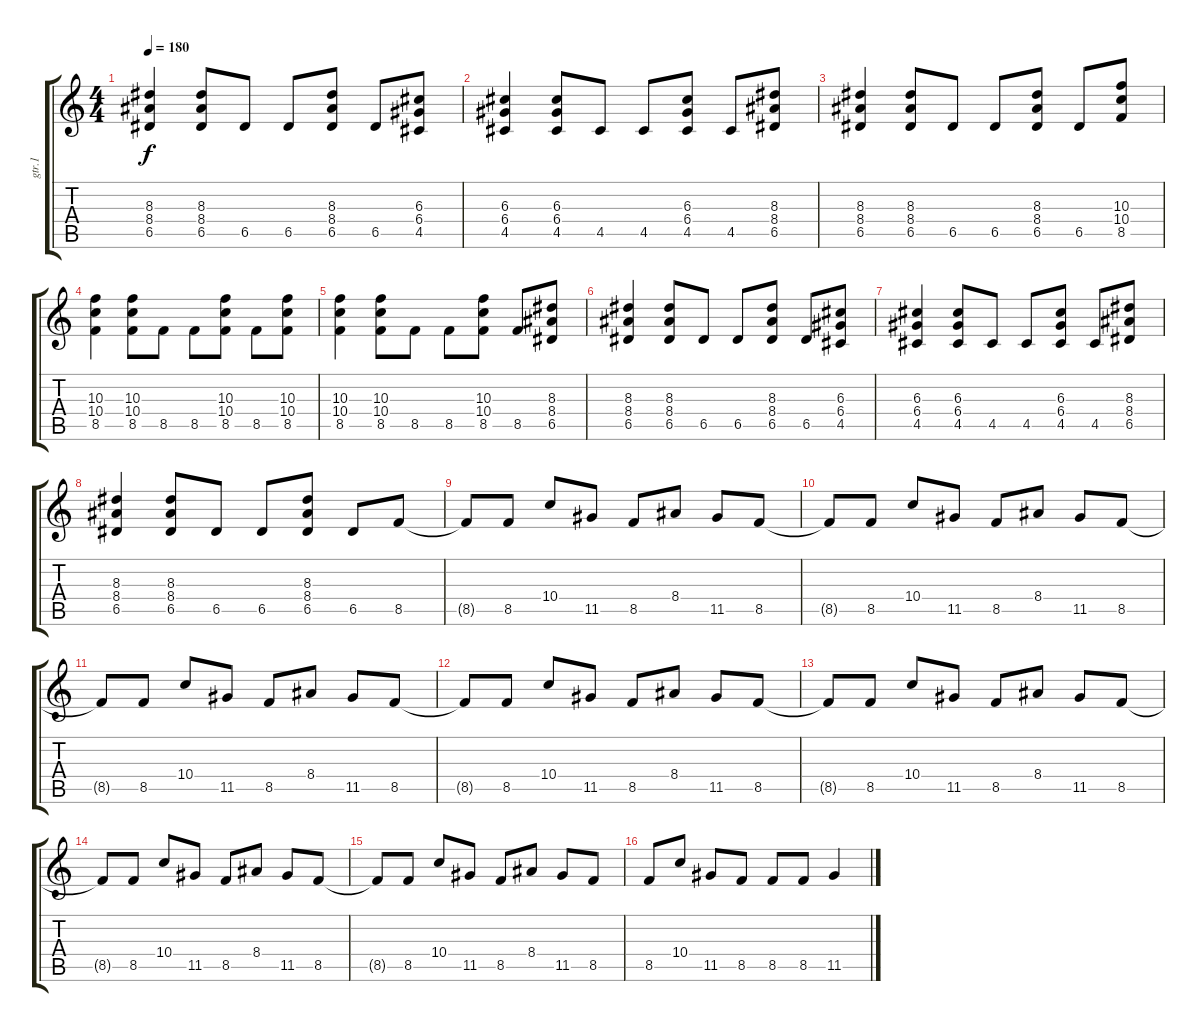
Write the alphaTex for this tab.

\track ("gtr.1" "gtr.1") {instrument distortionguitar}
\staff {score tabs}
\tuning (E4 B3 G3 D3 A2 E2) {hide}
\ts (4 4)
\tempo 180
\clef g2
\ks c
(8.3 8.4 6.5).4{dy f} (8.3 8.4 6.5).8 6.5.8 6.5.8 (8.3 8.4 6.5).8 6.5.8 (6.3 6.4 4.5).8 |
(6.3 6.4 4.5).4 (6.3 6.4 4.5).8 4.5.8 4.5.8 (6.3 6.4 4.5).8 4.5.8 (8.3 8.4 6.5).8 |
(8.3 8.4 6.5).4 (8.3 8.4 6.5).8 6.5.8 6.5.8 (8.3 8.4 6.5).8 6.5.8 (10.3 10.4 8.5).8 |
(10.3 10.4 8.5).4 (10.3 10.4 8.5).8 8.5.8 8.5.8 (10.3 10.4 8.5).8 8.5.8 (10.3 10.4 8.5).8 |
(10.3 10.4 8.5).4 (10.3 10.4 8.5).8 8.5.8 8.5.8 (10.3 10.4 8.5).8 8.5.8 (8.3 8.4 6.5).8 |
(8.3 8.4 6.5).4 (8.3 8.4 6.5).8 6.5.8 6.5.8 (8.3 8.4 6.5).8 6.5.8 (6.3 6.4 4.5).8 |
(6.3 6.4 4.5).4 (6.3 6.4 4.5).8 4.5.8 4.5.8 (6.3 6.4 4.5).8 4.5.8 (8.3 8.4 6.5).8 |
(8.3 8.4 6.5).4 (8.3 8.4 6.5).8 6.5.8 6.5.8 (8.3 8.4 6.5).8 6.5.8 8.5.8 |
8.5{t}.8 8.5.8 10.4.8 11.5.8 8.5.8 8.4.8 11.5.8 8.5.8 |
8.5{t}.8 8.5.8 10.4.8 11.5.8 8.5.8 8.4.8 11.5.8 8.5.8 |
8.5{t}.8 8.5.8 10.4.8 11.5.8 8.5.8 8.4.8 11.5.8 8.5.8 |
8.5{t}.8 8.5.8 10.4.8 11.5.8 8.5.8 8.4.8 11.5.8 8.5.8 |
8.5{t}.8 8.5.8 10.4.8 11.5.8 8.5.8 8.4.8 11.5.8 8.5.8 |
8.5{t}.8 8.5.8 10.4.8 11.5.8 8.5.8 8.4.8 11.5.8 8.5.8 |
8.5{t}.8 8.5.8 10.4.8 11.5.8 8.5.8 8.4.8 11.5.8 8.5.8 |
8.5.8 10.4.8 11.5.8 8.5.8 8.5.8 8.5.8 11.5.4
